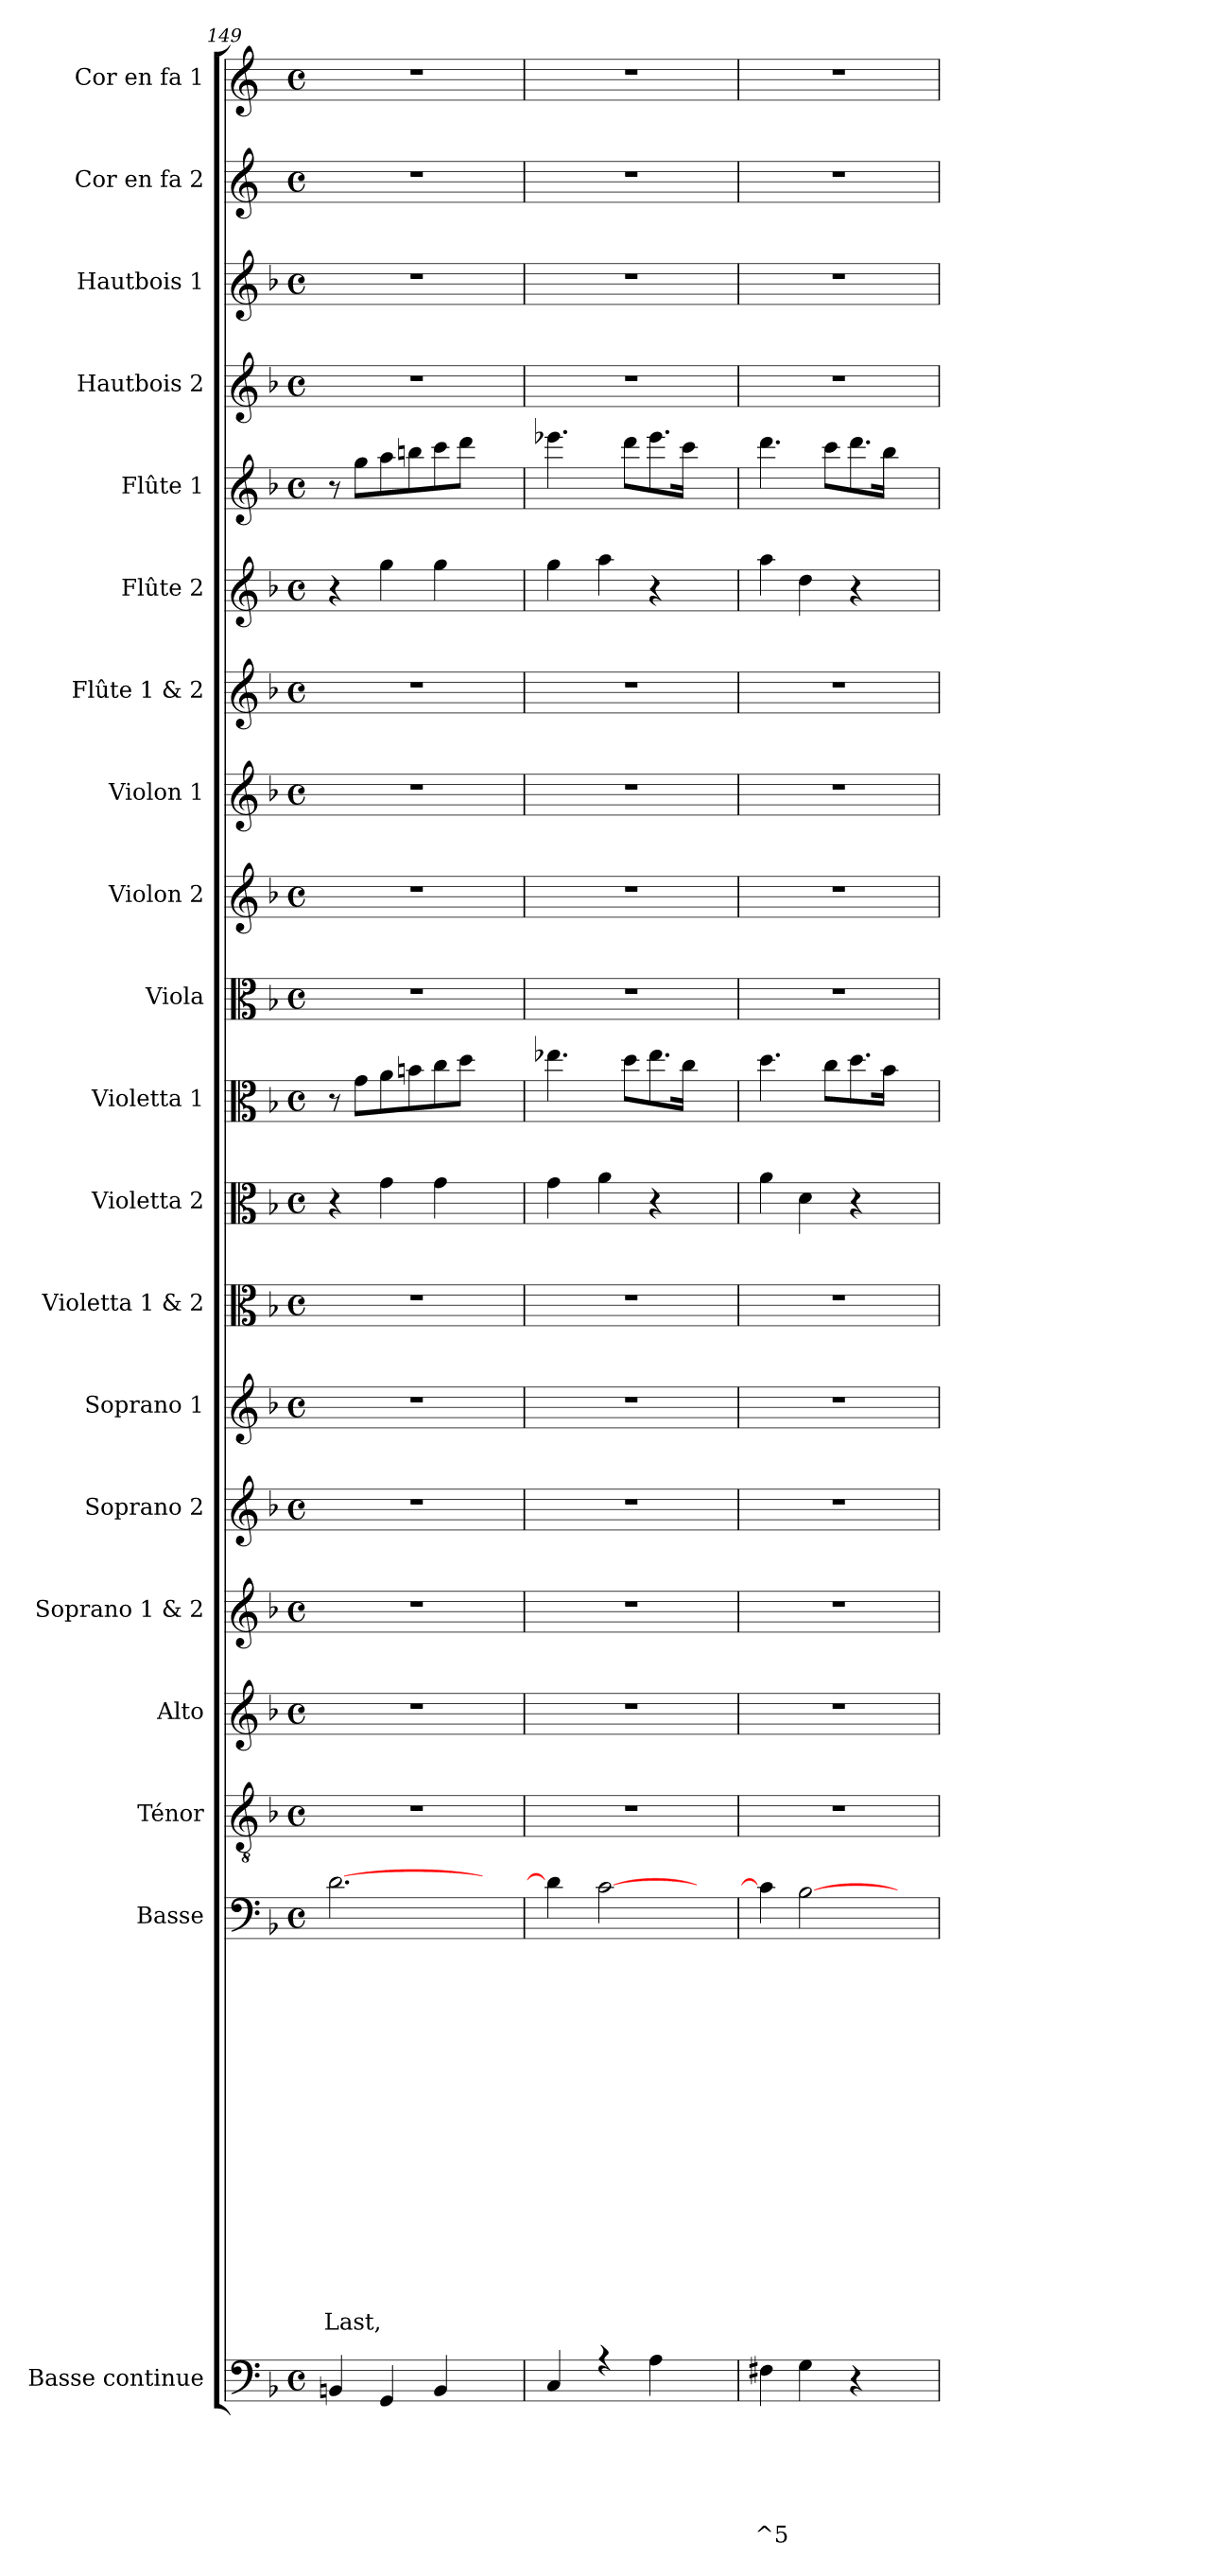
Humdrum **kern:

**kern	**text	**text	**text	**text	**text	**text	**kern	**text	**text	**text	**text	**text	**text	**text	**text	**text	**text	**text	**text	**text	**text	**text	**text	**text	**kern	**kern	**kern	**kern	**kern	**kern	**kern	**kern	**kern	**kern	**kern	**kern	**kern	**kern	**kern	**kern	**kern	**kern
*part20	*part20	*part20	*part20	*part20	*part20	*part20	*part19	*part19	*part19	*part19	*part19	*part19	*part19	*part19	*part19	*part19	*part19	*part19	*part19	*part19	*part19	*part19	*part19	*part19	*part18	*part17	*part16	*part15	*part14	*part13	*part12	*part11	*part10	*part9	*part8	*part7	*part6	*part5	*part4	*part3	*part2	*part1
*staff20	*staff20	*staff20	*staff20	*staff20	*staff20	*staff20	*staff19	*staff19	*staff19	*staff19	*staff19	*staff19	*staff19	*staff19	*staff19	*staff19	*staff19	*staff19	*staff19	*staff19	*staff19	*staff19	*staff19	*staff19	*staff18	*staff17	*staff16	*staff15	*staff14	*staff13	*staff12	*staff11	*staff10	*staff9	*staff8	*staff7	*staff6	*staff5	*staff4	*staff3	*staff2	*staff1
*I"Basse continue	*	*	*	*	*	*	*I"Basse	*	*	*	*	*	*	*	*	*	*	*	*	*	*	*	*	*	*I"Ténor	*I"Alto	*I"Soprano 1 & 2	*I"Soprano 2	*I"Soprano 1	*I"Violetta 1 & 2	*I"Violetta 2	*I"Violetta 1	*I"Viola	*I"Violon 2	*I"Violon 1	*I"Flûte 1 & 2	*I"Flûte 2	*I"Flûte 1	*I"Hautbois 2	*I"Hautbois 1	*I"Cor en fa 2	*I"Cor en fa 1
*I'BC	*	*	*	*	*	*	*I'Bas	*	*	*	*	*	*	*	*	*	*	*	*	*	*	*	*	*	*I'T	*I'A	*	*I'S 2	*I'S 1	*	*I'Vta 2	*I'Vta 1	*I'Vla	*I'Vln 2	*I'Vln 1	*	*I'Fl 2	*I'Fl 1	*I'Hb 2	*I'Hb 1	*I'Cor 2	*I'Cor 1
!!LO:LB:g=z
*clefF4	*	*	*	*	*	*	*clefF4	*	*	*	*	*	*	*	*	*	*	*	*	*	*	*	*	*	*clefGv2	*clefG2	*clefG2	*clefG2	*clefG2	*clefC3	*clefC3	*clefC3	*clefC3	*clefG2	*clefG2	*clefG2	*clefG2	*clefG2	*clefG2	*clefG2	*clefG2	*clefG2
*ITrd7c12	*	*	*	*	*	*	*	*	*	*	*	*	*	*	*	*	*	*	*	*	*	*	*	*	*	*	*	*	*	*	*	*	*	*	*	*	*	*	*	*	*ITrd4c7	*ITrd4c7
*k[b-]	*	*	*	*	*	*	*k[b-]	*	*	*	*	*	*	*	*	*	*	*	*	*	*	*	*	*	*k[b-]	*k[b-]	*k[b-]	*k[b-]	*k[b-]	*k[b-]	*k[b-]	*k[b-]	*k[b-]	*k[b-]	*k[b-]	*k[b-]	*k[b-]	*k[b-]	*k[b-]	*k[b-]	*k[b-]	*k[b-]
*F:	*	*	*	*	*	*	*F:	*	*	*	*	*	*	*	*	*	*	*	*	*	*	*	*	*	*F:	*F:	*F:	*F:	*F:	*F:	*F:	*F:	*F:	*F:	*F:	*F:	*F:	*F:	*F:	*F:	*F:	*F:
*M4/4	*	*	*	*	*	*	*M4/4	*	*	*	*	*	*	*	*	*	*	*	*	*	*	*	*	*	*M4/4	*M4/4	*M4/4	*M4/4	*M4/4	*M4/4	*M4/4	*M4/4	*M4/4	*M4/4	*M4/4	*M4/4	*M4/4	*M4/4	*M4/4	*M4/4	*M4/4	*M4/4
*met(c)	*	*	*	*	*	*	*met(c)	*	*	*	*	*	*	*	*	*	*	*	*	*	*	*	*	*	*met(c)	*met(c)	*met(c)	*met(c)	*met(c)	*met(c)	*met(c)	*met(c)	*met(c)	*met(c)	*met(c)	*met(c)	*met(c)	*met(c)	*met(c)	*met(c)	*met(c)	*met(c)
=149	=149	=149	=149	=149	=149	=149	=149	=149	=149	=149	=149	=149	=149	=149	=149	=149	=149	=149	=149	=149	=149	=149	=149	=149	=149	=149	=149	=149	=149	=149	=149	=149	=149	=149	=149	=149	=149	=149	=149	=149	=149	=149
!	!	!	!	!	!	!	!	!	!	!	!	!	!	!	!	!	!	!	!	!	!	!	!	!LO:LY:b	!	!	!	!	!	!	!	!	!	!	!	!	!	!	!	!	!	!
4BBBn/	.	.	.	.	.	.	[2.d\	.	.	.	.	.	.	.	.	.	.	.	.	.	.	.	.	Last,	1r	1r	1r	1r	1r	1r	4r	8r	1r	1r	1r	1r	4r	8r	1r	1r	1r	1r
.	.	.	.	.	.	.	.	.	.	.	.	.	.	.	.	.	.	.	.	.	.	.	.	.	.	.	.	.	.	.	.	8g\L	.	.	.	.	.	8gg\L	.	.	.	.
4GGG/	.	.	.	.	.	.	.	.	.	.	.	.	.	.	.	.	.	.	.	.	.	.	.	.	.	.	.	.	.	.	4g\	8a\	.	.	.	.	4gg\	8aa\	.	.	.	.
.	.	.	.	.	.	.	.	.	.	.	.	.	.	.	.	.	.	.	.	.	.	.	.	.	.	.	.	.	.	.	.	8bn\	.	.	.	.	.	8bbn\	.	.	.	.
4BBB/	.	.	.	.	.	.	.	.	.	.	.	.	.	.	.	.	.	.	.	.	.	.	.	.	.	.	.	.	.	.	4g\	8cc\	.	.	.	.	4gg\	8ccc\	.	.	.	.
.	.	.	.	.	.	.	.	.	.	.	.	.	.	.	.	.	.	.	.	.	.	.	.	.	.	.	.	.	.	.	.	8dd\J	.	.	.	.	.	8ddd\J	.	.	.	.
4ryy	.	.	.	.	.	.	4ryy	.	.	.	.	.	.	.	.	.	.	.	.	.	.	.	.	.	.	.	.	.	.	.	4ryy	4ryy	.	.	.	.	4ryy	4ryy	.	.	.	.
=150	=150	=150	=150	=150	=150	=150	=150	=150	=150	=150	=150	=150	=150	=150	=150	=150	=150	=150	=150	=150	=150	=150	=150	=150	=150	=150	=150	=150	=150	=150	=150	=150	=150	=150	=150	=150	=150	=150	=150	=150	=150	=150
*^	*	*	*	*	*	*	*	*	*	*	*	*	*	*	*	*	*	*	*	*	*	*	*	*	*	*	*	*	*	*	*	*	*	*	*	*	*	*	*	*	*	*
4CC/	8CC/Lyy	.	.	.	.	.	.	4d\]	.	.	.	.	.	.	.	.	.	.	.	.	.	.	.	.	.	1r	1r	1r	1r	1r	1r	4g\	4.ee-X\	1r	1r	1r	1r	4gg\	4.eee-X\	1r	1r	1r	1r
.	8CC/Jyy	.	.	.	.	.	.	.	.	.	.	.	.	.	.	.	.	.	.	.	.	.	.	.	.	.	.	.	.	.	.	.	.	.	.	.	.	.	.	.	.	.	.
4r	8CC/Lyy	.	.	.	.	.	.	[2c\	.	.	.	.	.	.	.	.	.	.	.	.	.	.	.	.	.	.	.	.	.	.	.	4a\	.	.	.	.	.	4aa\	.	.	.	.	.
.	8CC/Jyy	.	.	.	.	.	.	.	.	.	.	.	.	.	.	.	.	.	.	.	.	.	.	.	.	.	.	.	.	.	.	.	8dd\L	.	.	.	.	.	8ddd\L	.	.	.	.
4AA\	4ryy	.	.	.	.	.	.	.	.	.	.	.	.	.	.	.	.	.	.	.	.	.	.	.	.	.	.	.	.	.	.	4r	8.ee-\	.	.	.	.	4r	8.eee-\	.	.	.	.
.	.	.	.	.	.	.	.	.	.	.	.	.	.	.	.	.	.	.	.	.	.	.	.	.	.	.	.	.	.	.	.	.	16cc\Jk	.	.	.	.	.	16ccc\Jk	.	.	.	.
4ryy	4ryy	.	.	.	.	.	.	4ryy	.	.	.	.	.	.	.	.	.	.	.	.	.	.	.	.	.	.	.	.	.	.	.	4ryy	4ryy	.	.	.	.	4ryy	4ryy	.	.	.	.
*v	*v	*	*	*	*	*	*	*	*	*	*	*	*	*	*	*	*	*	*	*	*	*	*	*	*	*	*	*	*	*	*	*	*	*	*	*	*	*	*	*	*	*	*
=151	=151	=151	=151	=151	=151	=151	=151	=151	=151	=151	=151	=151	=151	=151	=151	=151	=151	=151	=151	=151	=151	=151	=151	=151	=151	=151	=151	=151	=151	=151	=151	=151	=151	=151	=151	=151	=151	=151	=151	=151	=151	=151
*^	*	*	*	*	*	*	*	*	*	*	*	*	*	*	*	*	*	*	*	*	*	*	*	*	*	*	*	*	*	*	*	*	*	*	*	*	*	*	*	*	*	*
!	!	!	!	!	!	!	!LO:LY:b	!	!	!	!	!	!	!	!	!	!	!	!	!	!	!	!	!	!	!	!	!	!	!	!	!	!	!	!	!	!	!	!	!	!	!	!
*v	*v	*	*	*	*	*	*	*	*	*	*	*	*	*	*	*	*	*	*	*	*	*	*	*	*	*	*	*	*	*	*	*	*	*	*	*	*	*	*	*	*	*	*
4FF#X\	.	.	.	.	.	^5	4c\]	.	.	.	.	.	.	.	.	.	.	.	.	.	.	.	.	.	1r	1r	1r	1r	1r	1r	4a\	4.dd\	1r	1r	1r	1r	4aa\	4.ddd\	1r	1r	1r	1r
4GG\	.	.	.	.	.	.	[2B-\	.	.	.	.	.	.	.	.	.	.	.	.	.	.	.	.	.	.	.	.	.	.	.	4d\	.	.	.	.	.	4dd\	.	.	.	.	.
.	.	.	.	.	.	.	.	.	.	.	.	.	.	.	.	.	.	.	.	.	.	.	.	.	.	.	.	.	.	.	.	8cc\L	.	.	.	.	.	8ccc\L	.	.	.	.
4r	.	.	.	.	.	.	.	.	.	.	.	.	.	.	.	.	.	.	.	.	.	.	.	.	.	.	.	.	.	.	4r	8.dd!\	.	.	.	.	4r	8.ddd!\	.	.	.	.
.	.	.	.	.	.	.	.	.	.	.	.	.	.	.	.	.	.	.	.	.	.	.	.	.	.	.	.	.	.	.	.	16b-!\Jk	.	.	.	.	.	16bb-!\Jk	.	.	.	.
4ryy	.	.	.	.	.	.	4ryy	.	.	.	.	.	.	.	.	.	.	.	.	.	.	.	.	.	.	.	.	.	.	.	4ryy	4ryy	.	.	.	.	4ryy	4ryy	.	.	.	.
=	=	=	=	=	=	=	=	=	=	=	=	=	=	=	=	=	=	=	=	=	=	=	=	=	=	=	=	=	=	=	=	=	=	=	=	=	=	=	=	=	=	=
*-	*-	*-	*-	*-	*-	*-	*-	*-	*-	*-	*-	*-	*-	*-	*-	*-	*-	*-	*-	*-	*-	*-	*-	*-	*-	*-	*-	*-	*-	*-	*-	*-	*-	*-	*-	*-	*-	*-	*-	*-	*-	*-
